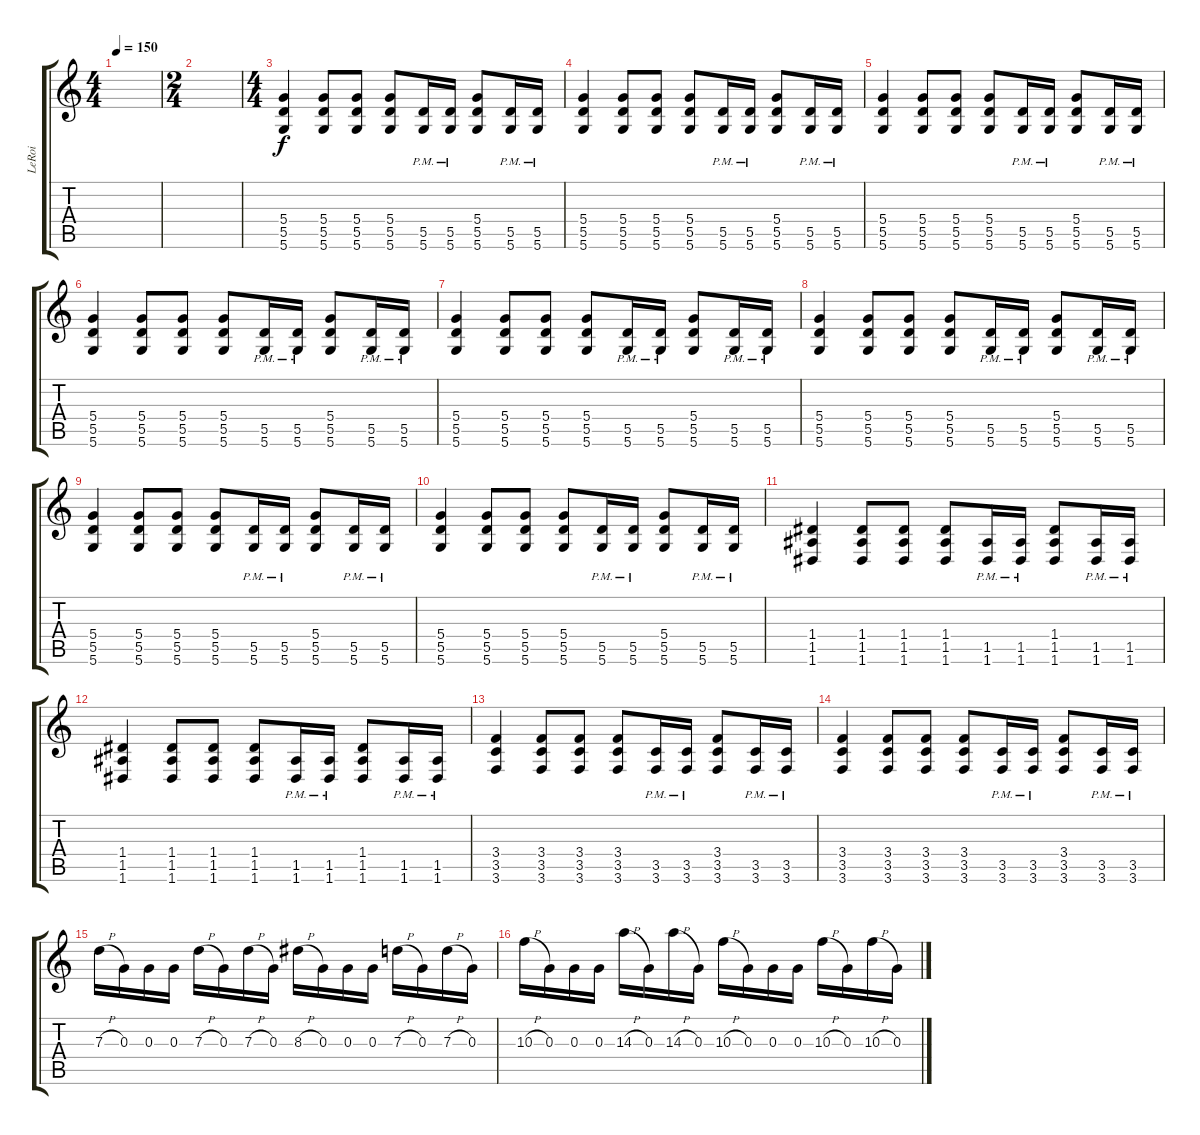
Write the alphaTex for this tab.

\track ("LeRoi" "LeRoi") {instrument distortionguitar}
\staff {score tabs}
\tuning (E4 B3 G3 D3 A2 D2) {hide}
\ts (4 4)
\tempo 150
\clef g2
\ks c
|
\ts (2 4)
|
\ts (4 4)
(5.4 5.5 5.6).4{volume 13} (5.4 5.5 5.6).8 (5.4 5.5 5.6).8 (5.4 5.5 5.6).8 (5.5{pm} 5.6{pm}).16 (5.5{pm} 5.6{pm}).16 (5.4 5.5 5.6).8 (5.5{pm} 5.6{pm}).16 (5.5{pm} 5.6{pm}).16 |
(5.4 5.5 5.6).4 (5.4 5.5 5.6).8 (5.4 5.5 5.6).8 (5.4 5.5 5.6).8 (5.5{pm} 5.6{pm}).16 (5.5{pm} 5.6{pm}).16 (5.4 5.5 5.6).8 (5.5{pm} 5.6{pm}).16 (5.5{pm} 5.6{pm}).16 |
(5.4 5.5 5.6).4 (5.4 5.5 5.6).8 (5.4 5.5 5.6).8 (5.4 5.5 5.6).8 (5.5{pm} 5.6{pm}).16 (5.5{pm} 5.6{pm}).16 (5.4 5.5 5.6).8 (5.5{pm} 5.6{pm}).16 (5.5{pm} 5.6{pm}).16 |
(5.4 5.5 5.6).4 (5.4 5.5 5.6).8 (5.4 5.5 5.6).8 (5.4 5.5 5.6).8 (5.5{pm} 5.6{pm}).16 (5.5{pm} 5.6{pm}).16 (5.4 5.5 5.6).8 (5.5{pm} 5.6{pm}).16 (5.5{pm} 5.6{pm}).16 |
(5.4 5.5 5.6).4 (5.4 5.5 5.6).8 (5.4 5.5 5.6).8 (5.4 5.5 5.6).8 (5.5{pm} 5.6{pm}).16 (5.5{pm} 5.6{pm}).16 (5.4 5.5 5.6).8 (5.5{pm} 5.6{pm}).16 (5.5{pm} 5.6{pm}).16 |
(5.4 5.5 5.6).4 (5.4 5.5 5.6).8 (5.4 5.5 5.6).8 (5.4 5.5 5.6).8 (5.5{pm} 5.6{pm}).16 (5.5{pm} 5.6{pm}).16 (5.4 5.5 5.6).8 (5.5{pm} 5.6{pm}).16 (5.5{pm} 5.6{pm}).16 |
(5.4 5.5 5.6).4 (5.4 5.5 5.6).8 (5.4 5.5 5.6).8 (5.4 5.5 5.6).8 (5.5{pm} 5.6{pm}).16 (5.5{pm} 5.6{pm}).16 (5.4 5.5 5.6).8 (5.5{pm} 5.6{pm}).16 (5.5{pm} 5.6{pm}).16 |
(5.4 5.5 5.6).4 (5.4 5.5 5.6).8 (5.4 5.5 5.6).8 (5.4 5.5 5.6).8 (5.5{pm} 5.6{pm}).16 (5.5{pm} 5.6{pm}).16 (5.4 5.5 5.6).8 (5.5{pm} 5.6{pm}).16 (5.5{pm} 5.6{pm}).16 |
(1.4 1.5 1.6).4 (1.4 1.5 1.6).8 (1.4 1.5 1.6).8 (1.4 1.5 1.6).8 (1.5{pm} 1.6{pm}).16 (1.5{pm} 1.6{pm}).16 (1.4 1.5 1.6).8 (1.5{pm} 1.6{pm}).16 (1.5{pm} 1.6{pm}).16 |
(1.4 1.5 1.6).4 (1.4 1.5 1.6).8 (1.4 1.5 1.6).8 (1.4 1.5 1.6).8 (1.5{pm} 1.6{pm}).16 (1.5{pm} 1.6{pm}).16 (1.4 1.5 1.6).8 (1.5{pm} 1.6{pm}).16 (1.5{pm} 1.6{pm}).16 |
(3.4 3.5 3.6).4 (3.4 3.5 3.6).8 (3.4 3.5 3.6).8 (3.4 3.5 3.6).8 (3.5{pm} 3.6{pm}).16 (3.5{pm} 3.6{pm}).16 (3.4 3.5 3.6).8 (3.5{pm} 3.6{pm}).16 (3.5{pm} 3.6{pm}).16 |
(3.4 3.5 3.6).4 (3.4 3.5 3.6).8 (3.4 3.5 3.6).8 (3.4 3.5 3.6).8 (3.5{pm} 3.6{pm}).16 (3.5{pm} 3.6{pm}).16 (3.4 3.5 3.6).8 (3.5{pm} 3.6{pm}).16 (3.5{pm} 3.6{pm}).16 |
7.3{h}.16 0.3.16 0.3.16 0.3.16 7.3{h}.16 0.3.16 7.3{h}.16 0.3.16 8.3{h}.16 0.3.16 0.3.16 0.3.16 7.3{h}.16 0.3.16 7.3{h}.16 0.3.16 |
10.3{h}.16 0.3.16 0.3.16 0.3.16 14.3{h}.16 0.3.16 14.3{h}.16 0.3.16 10.3{h}.16 0.3.16 0.3.16 0.3.16 10.3{h}.16 0.3.16 10.3{h}.16 0.3.16
